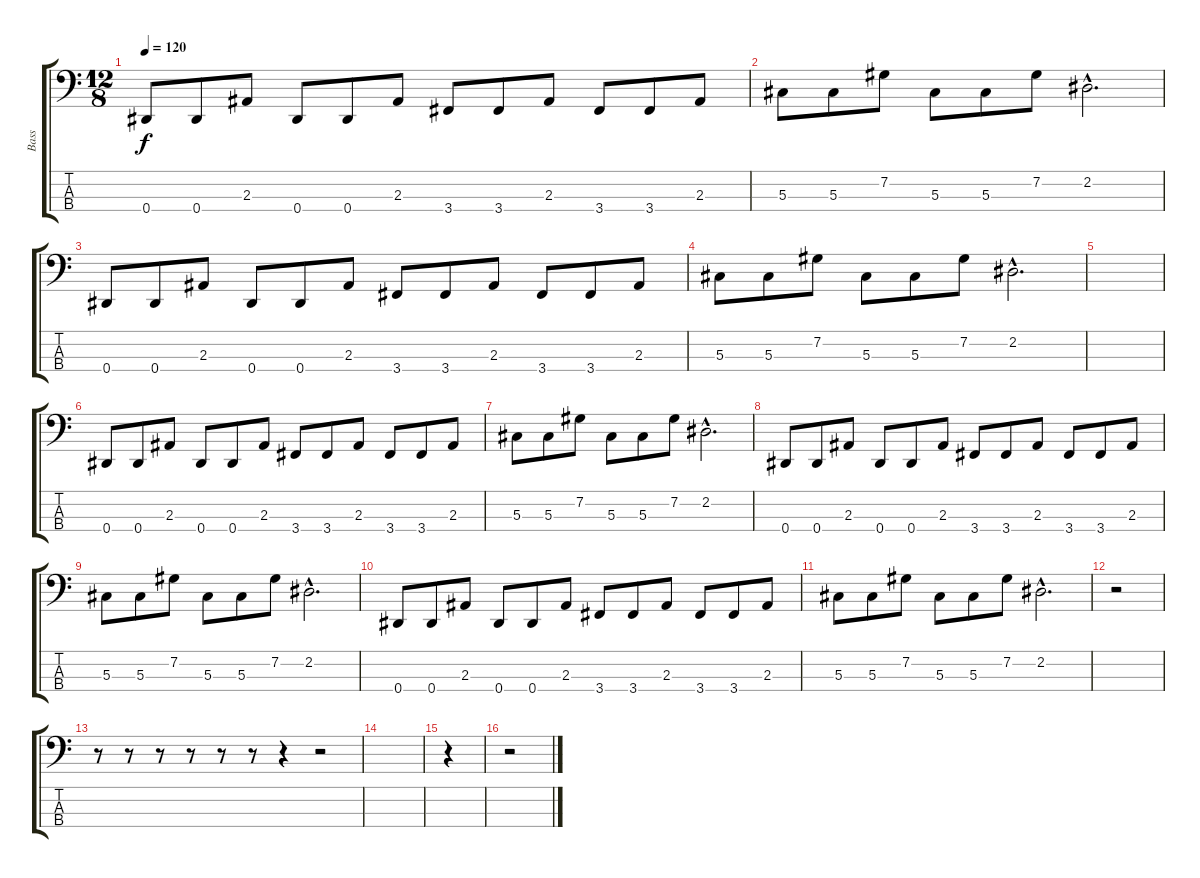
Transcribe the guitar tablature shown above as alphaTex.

\track ("Bass" "Bass") {instrument electricbassfinger}
\staff {score tabs}
\tuning (Gb2 Db2 Ab1 Eb1) {hide}
\ts (12 8)
\tempo 120
\clef f4
\ks c
0.4.8{dy f} 0.4.8 2.3.8 0.4.8 0.4.8 2.3.8 3.4.8 3.4.8 2.3.8 3.4.8 3.4.8 2.3.8 |
5.3.8 5.3.8 7.2.8 5.3.8 5.3.8 7.2.8 2.2{hac}.2{d} |
0.4.8 0.4.8 2.3.8 0.4.8 0.4.8 2.3.8 3.4.8 3.4.8 2.3.8 3.4.8 3.4.8 2.3.8 |
5.3.8 5.3.8 7.2.8 5.3.8 5.3.8 7.2.8 2.2{hac}.2{d} |
|
0.4.8 0.4.8 2.3.8 0.4.8 0.4.8 2.3.8 3.4.8 3.4.8 2.3.8 3.4.8 3.4.8 2.3.8 |
5.3.8 5.3.8 7.2.8 5.3.8 5.3.8 7.2.8 2.2{hac}.2{d} |
0.4.8 0.4.8 2.3.8 0.4.8 0.4.8 2.3.8 3.4.8 3.4.8 2.3.8 3.4.8 3.4.8 2.3.8 |
5.3.8 5.3.8 7.2.8 5.3.8 5.3.8 7.2.8 2.2{hac}.2{d} |
0.4.8 0.4.8 2.3.8 0.4.8 0.4.8 2.3.8 3.4.8 3.4.8 2.3.8 3.4.8 3.4.8 2.3.8 |
5.3.8 5.3.8 7.2.8 5.3.8 5.3.8 7.2.8 2.2{hac}.2{d} |
r.2 |
r.8 r.8 r.8 r.8 r.8 r.8 r.4 r.2 |
|
\section ("" "")
r.4 |
r.2
